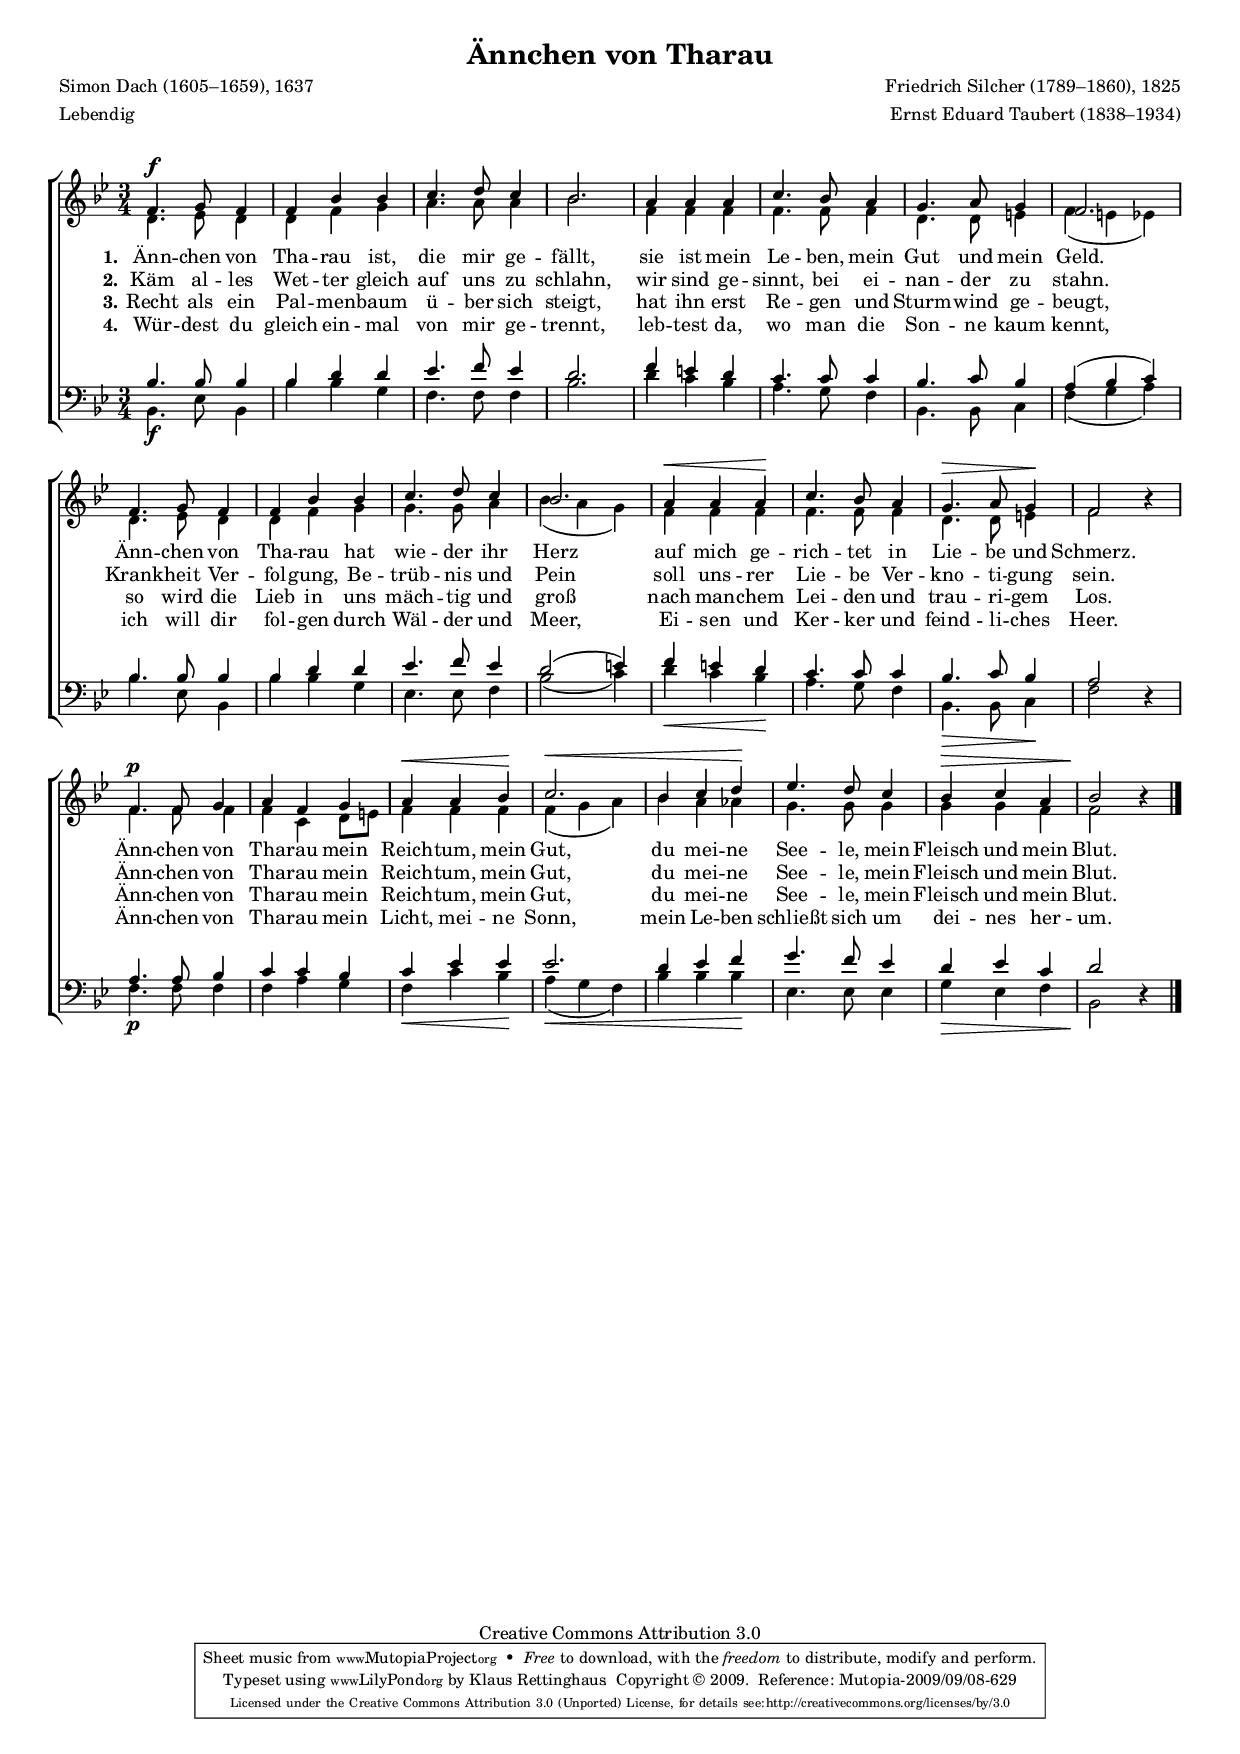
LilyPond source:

\include "deutsch.ly" 

#(set-global-staff-size 15.5) 

\version "2.12" 

global = { \key b \major \time 3/4 \tempo 4=132 } 

SAvTharau = \relative b' { 
f4.\f g8 f4 f b b c4. d8 c4 b2. 
a4 a a c4. b8 a4 g4. a8 g4 f2. 
f4. g8 f4 f b b c4. d8 c4 b2. 
a4\< a a\! c4. b8 a4 g4.\> a8 g4\! f2 \oneVoice r4 \voiceOne 
f4.\p f8 g4 a f g a\< a b\! c2.\< 
b4 c d\! es4. d8 c4 b\> c a4 b2\! \oneVoice r4 \voiceOne 
\bar "|." 
} 

AAvTharau = \relative b { 
d4. es8 d4 d f g a4. a8 a4 b2. 
f4 f f f4. f8 f4 d4. d8 e4 f( e es) 
d4. es8 d4 d f g g4. g8 a4 b( a g) 
f4 f f f4. f8 f4 d4. d8 e4 f2 s4 
f4. f8 f4 f c d8[ e] f4 f f f( g a) 
b4 a as g4. g8 g4 g g f f2 s4 
\bar "|." 
} 

TAvTharau = \relative b { 
b4. b8 b4 b d d es4. f8 es4 d2. 
f4 e d c4. c8 c4 b4. c8 b4 a( b c) 
b4. b8 b4 b d d es4. f8 es4 d2( e4) 
f4 e d c4. c8 c4 b4. c8 b4 a2 \oneVoice r4 \voiceOne 
a4. a8 b4 c c b c es es es2. 
d4 es f g4. f8 es4 d es c d2 \oneVoice r4 \voiceOne 
\bar "|." 
} 

BAvTharau = \relative b, { 
b4.\f es8 b4 b' b g f4. f8 f4 b2. 
d4 c b a4. g8 f4 b,4. b8 c4 f( g a) 
b4. es,8 b4 b' b g es4. es8 f4 b2( c4) 
d4\< c b\! a4. g8 f4 b,4.\> b8 c4\! f2 s4 
f4.\p f8 f4 f a g f\< c' b\! a(\< g f) 
b4 b b\! es,4. es8 es4 g\> es f b,2\! s4 
\bar "|." 
} 


LAvTharauA = \lyricmode { 
\set stanza = "1." 
Änn -- chen von Tha -- rau ist, die mir ge -- fällt, 
sie ist mein Le -- ben, mein Gut und mein Geld. 
Änn -- chen von Tha -- rau hat wie -- der ihr Herz 
auf mich ge -- rich -- tet in Lie -- be und Schmerz. 
Änn -- chen von Tha -- rau mein Reich -- tum, mein Gut, 
du mei -- ne See -- le, mein Fleisch und mein Blut. 
} 

LAvTharauB = \lyricmode { 
\set stanza = "2." 
Käm al -- les Wet -- ter gleich auf uns zu schlahn, 
wir sind ge -- sinnt, bei ei -- nan -- der zu stahn. 
Krank -- heit Ver -- fol -- gung, Be -- trüb -- nis und Pein 
soll uns -- rer Lie -- be Ver -- kno  -- ti -- gung sein. 
Änn -- chen von Tha -- rau mein Reich -- tum, mein Gut, 
du mei -- ne See -- le, mein Fleisch und mein Blut. 
} 

LAvTharauC = \lyricmode { 
\set stanza = "3." 
Recht als ein Pal -- men -- baum ü -- ber sich steigt, 
hat ihn erst Re -- gen und Sturm -- wind ge -- beugt, 
so wird die Lieb in uns mäch -- tig und groß 
nach man -- chem Lei -- den und trau -- ri -- gem Los. 
Änn -- chen von Tha -- rau mein Reich -- tum, mein Gut, 
du mei -- ne See -- le, mein Fleisch und mein Blut. 
} 

LAvTharauD = \lyricmode { 
\set stanza = "4." 
Wür -- dest du gleich ein -- mal von mir ge -- trennt, 
leb -- test da, wo man die Son -- ne kaum kennt, 
ich will dir fol -- gen  durch Wäl -- der und Meer, 
Ei -- sen und Ker -- ker und feind -- li -- ches Heer.
Änn -- chen von Tha -- rau mein Licht, mei -- ne Sonn, 
mein Le -- ben schließt sich um dei -- nes her -- um. 
} 

%--------------------

\header { 
kaisernumber = "391" 
comment = "" 
footnote = "" 
 
title = "Ännchen von Tharau" 
subtitle = "" 
composer = "Friedrich Silcher (1789–1860), 1825" 
opus = "" 
meter = \markup {Lebendig} 
arranger = "Ernst Eduard Taubert (1838–1934)" 
poet = "Simon Dach (1605–1659), 1637" 
 
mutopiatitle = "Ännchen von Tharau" 
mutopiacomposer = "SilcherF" 
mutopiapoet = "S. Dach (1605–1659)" 
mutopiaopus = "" 
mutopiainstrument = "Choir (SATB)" 
date = "1825" 
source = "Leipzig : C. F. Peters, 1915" 
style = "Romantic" 
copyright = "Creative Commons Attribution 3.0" 
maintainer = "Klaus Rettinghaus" 
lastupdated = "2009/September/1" 
 
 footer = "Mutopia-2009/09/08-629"
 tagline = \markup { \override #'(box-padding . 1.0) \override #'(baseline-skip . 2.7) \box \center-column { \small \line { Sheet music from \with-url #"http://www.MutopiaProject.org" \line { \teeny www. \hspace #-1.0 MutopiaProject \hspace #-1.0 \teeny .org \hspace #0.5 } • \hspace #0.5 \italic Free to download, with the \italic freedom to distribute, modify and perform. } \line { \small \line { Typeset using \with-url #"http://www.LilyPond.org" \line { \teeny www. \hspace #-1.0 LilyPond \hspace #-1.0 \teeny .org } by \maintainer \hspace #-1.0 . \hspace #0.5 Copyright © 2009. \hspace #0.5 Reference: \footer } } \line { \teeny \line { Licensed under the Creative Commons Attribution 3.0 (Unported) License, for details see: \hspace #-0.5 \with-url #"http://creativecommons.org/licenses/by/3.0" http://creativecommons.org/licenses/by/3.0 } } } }
} 

\score {
{
\context ChoirStaff 
	<< 
	\context Staff = women 
	<< 
	\set Staff.midiInstrument = "voice oohs" 
			\clef "G" 
			\context Voice = Sopran { \voiceOne 
				<< 
				\autoBeamOff 
				\dynamicUp 
				{ \global \SAvTharau } 
				>> } 
			\context Voice = Alt { \voiceTwo 
 				<< 
				\autoBeamOff 
				\dynamicDown 
				{ \global \AAvTharau } 
				>> } 
			>> 
	\context Lyrics = verseone 
	\context Lyrics = versetwo 
	\context Lyrics = versethree 
	\context Lyrics = versefour 
	\context Staff = men 
	<< 
	\set Staff.midiInstrument = "voice oohs" 
			\clef "F" 
			\context Voice = Tenor { \voiceOne 
				<< 
				\autoBeamOff 
				\dynamicUp 
				{ \global \TAvTharau } 
				>> } 
			\context Voice = Bass { \voiceTwo 
				<< 
				\autoBeamOff 
				\dynamicDown 
				{ \global \BAvTharau } 
				>> } 
		>> 
	\context Lyrics = verseone \lyricsto Sopran \LAvTharauA 
	\context Lyrics = versetwo \lyricsto Sopran \LAvTharauB 
	\context Lyrics = versethree \lyricsto Sopran \LAvTharauC 
	\context Lyrics = versefour \lyricsto Sopran \LAvTharauD 
	>> 
}

\layout {
indent = 0.0\cm
\context {\Score 
\remove "Bar_number_engraver"
\override MetronomeMark #'transparent = ##t 
\override DynamicTextSpanner #'dash-period = #-1.0 
}
\context {\Staff 
\override VerticalAxisGroup #'minimum-Y-extent = #'(-1 . 1) 
}
}

\midi {
}

}
